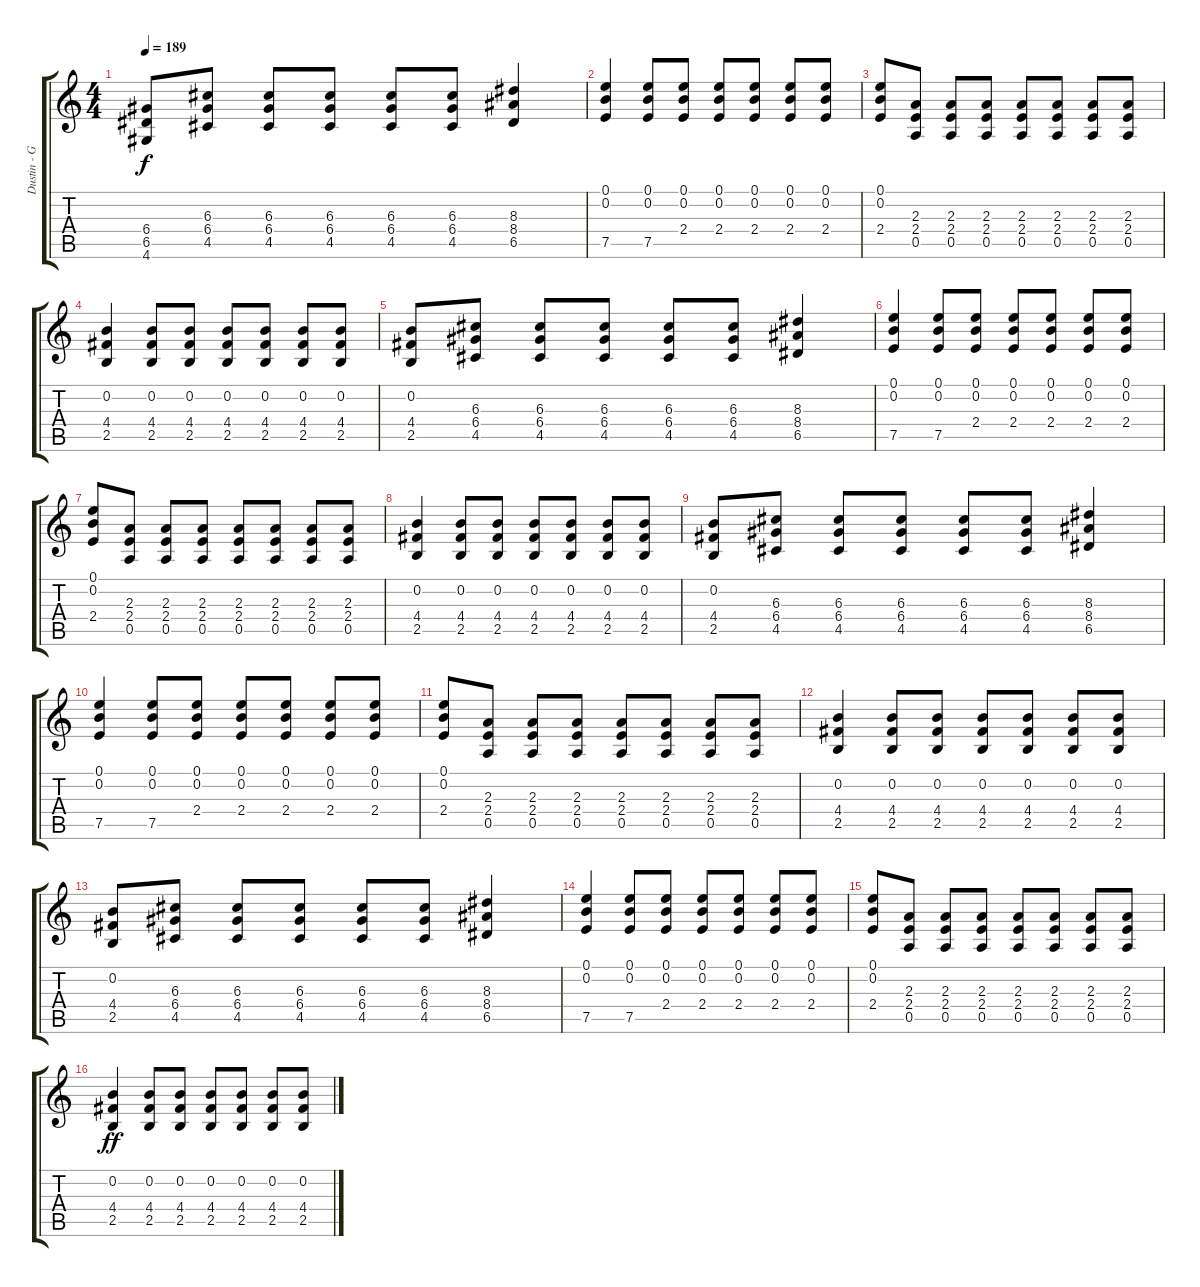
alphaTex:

\track ("Dustin - Guitar" "Dustin - G") {instrument distortionguitar}
\staff {score tabs}
\tuning (E4 B3 G3 D3 A2 E2) {hide}
\ts (4 4)
\tempo 189
\clef g2
\ks c
(6.4 6.5 4.6).8{dy f} (6.3 6.4 4.5).8{instrument distortionguitar} (6.3 6.4 4.5).8 (6.3 6.4 4.5).8 (6.3 6.4 4.5).8 (6.3 6.4 4.5).8 (8.3 8.4 6.5).4 |
(0.1 0.2 7.5).4 (0.1 0.2 7.5).8 (0.1 0.2 2.4).8 (0.1 0.2 2.4).8 (0.1 0.2 2.4).8 (0.1 0.2 2.4).8 (0.1 0.2 2.4).8 |
(0.1 0.2 2.4).8 (2.3 2.4 0.5).8 (2.3 2.4 0.5).8 (2.3 2.4 0.5).8 (2.3 2.4 0.5).8 (2.3 2.4 0.5).8 (2.3 2.4 0.5).8 (2.3 2.4 0.5).8 |
(0.2 4.4 2.5).4 (0.2 4.4 2.5).8 (0.2 4.4 2.5).8 (0.2 4.4 2.5).8 (0.2 4.4 2.5).8 (0.2 4.4 2.5).8 (0.2 4.4 2.5).8 |
(0.2 4.4 2.5).8 (6.3 6.4 4.5).8{instrument distortionguitar} (6.3 6.4 4.5).8 (6.3 6.4 4.5).8 (6.3 6.4 4.5).8 (6.3 6.4 4.5).8 (8.3 8.4 6.5).4 |
(0.1 0.2 7.5).4 (0.1 0.2 7.5).8 (0.1 0.2 2.4).8 (0.1 0.2 2.4).8 (0.1 0.2 2.4).8 (0.1 0.2 2.4).8 (0.1 0.2 2.4).8 |
(0.1 0.2 2.4).8 (2.3 2.4 0.5).8 (2.3 2.4 0.5).8 (2.3 2.4 0.5).8 (2.3 2.4 0.5).8 (2.3 2.4 0.5).8 (2.3 2.4 0.5).8 (2.3 2.4 0.5).8 |
(0.2 4.4 2.5).4 (0.2 4.4 2.5).8 (0.2 4.4 2.5).8 (0.2 4.4 2.5).8 (0.2 4.4 2.5).8 (0.2 4.4 2.5).8 (0.2 4.4 2.5).8 |
(0.2 4.4 2.5).8 (6.3 6.4 4.5).8{instrument distortionguitar} (6.3 6.4 4.5).8 (6.3 6.4 4.5).8 (6.3 6.4 4.5).8 (6.3 6.4 4.5).8 (8.3 8.4 6.5).4 |
(0.1 0.2 7.5).4 (0.1 0.2 7.5).8 (0.1 0.2 2.4).8 (0.1 0.2 2.4).8 (0.1 0.2 2.4).8 (0.1 0.2 2.4).8 (0.1 0.2 2.4).8 |
(0.1 0.2 2.4).8 (2.3 2.4 0.5).8 (2.3 2.4 0.5).8 (2.3 2.4 0.5).8 (2.3 2.4 0.5).8 (2.3 2.4 0.5).8 (2.3 2.4 0.5).8 (2.3 2.4 0.5).8 |
(0.2 4.4 2.5).4 (0.2 4.4 2.5).8 (0.2 4.4 2.5).8 (0.2 4.4 2.5).8 (0.2 4.4 2.5).8 (0.2 4.4 2.5).8 (0.2 4.4 2.5).8 |
(0.2 4.4 2.5).8 (6.3 6.4 4.5).8{instrument distortionguitar} (6.3 6.4 4.5).8 (6.3 6.4 4.5).8 (6.3 6.4 4.5).8 (6.3 6.4 4.5).8 (8.3 8.4 6.5).4 |
(0.1 0.2 7.5).4 (0.1 0.2 7.5).8 (0.1 0.2 2.4).8 (0.1 0.2 2.4).8 (0.1 0.2 2.4).8 (0.1 0.2 2.4).8 (0.1 0.2 2.4).8 |
(0.1 0.2 2.4).8 (2.3 2.4 0.5).8 (2.3 2.4 0.5).8 (2.3 2.4 0.5).8 (2.3 2.4 0.5).8 (2.3 2.4 0.5).8 (2.3 2.4 0.5).8 (2.3 2.4 0.5).8 |
(0.2 4.4 2.5).4{dy ff} (0.2 4.4 2.5).8 (0.2 4.4 2.5).8 (0.2 4.4 2.5).8 (0.2 4.4 2.5).8 (0.2 4.4 2.5).8 (0.2 4.4 2.5).8
